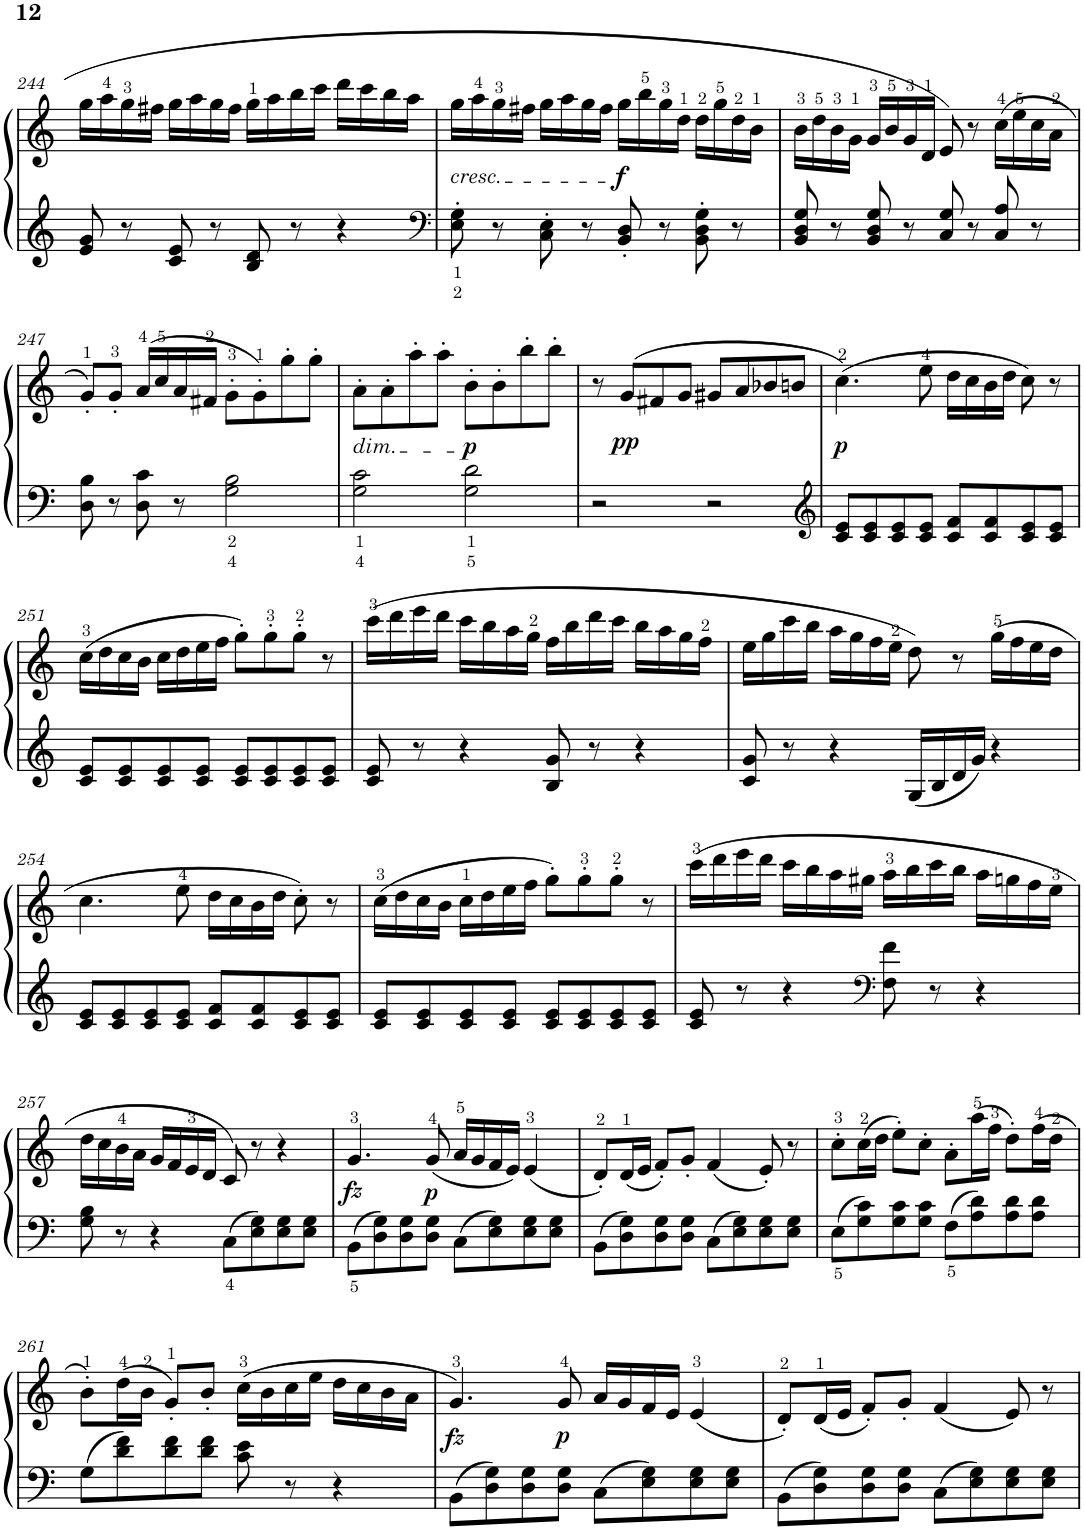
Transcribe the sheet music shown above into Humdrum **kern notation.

**kern	**kern	**dynam
*part1	*part1	*part1
*staff2	*staff1	*staff1/2
*I"Piano	*	*
*I'Pno.	*	*
!!LO:PB:g=z
*clefG2	*clefG2	*
*k[]	*k[]	*
*M4/4	*M4/4	*
=244	=244	=244
8e/' 8g/'	16gg\LL	.
.	16aa\	.
8r	16gg\	.
.	16ff#X\JJ	.
8c/' 8e/'	16gg\LL	.
.	16aa\	.
8r	16gg\	.
.	16ff#\JJ	.
8B/' 8d/'	16gg\LL	.
.	16aa\	.
8r	16bb\	.
.	16ccc\JJ	.
4r	16ddd\LL	.
.	16ccc\	.
.	16bb\	.
.	16aa\JJ	.
=245	=245	=245
*clefF4	*	*
!	!LO:TX:b:i:t=cresc.	!
8E\' 8G\'	16gg\LL	.
.	16aa\	.
8r	16gg\	.
.	16ff#X\JJ	.
8C\' 8E\'	16gg\LL	.
.	16aa\	.
8r	16gg\	.
.	16ff#\JJ	.
!	!	!LO:DY:b
8BB/' 8D/'	16gg\LL	f
.	16bb\	.
8r	16gg\	.
.	16dd\JJ	.
8BB\' 8D\' 8G\'	16dd\LL	.
.	16gg\	.
8r	16dd\	.
.	16b\JJ	.
=246	=246	=246
8BB/ 8D/ 8G/	16b\LL	.
.	16dd\	.
8r	16b\	.
.	16g\JJ	.
8BB/ 8D/ 8G/	16g/LL	.
.	16b/	.
8r	16g/	.
.	16d/JJ	.
8C/ 8G/	8e/	.
8r	8r	.
8C/ 8A/	(16cc\LL	.
.	16ee\	.
8r	16cc\	.
.	16a\JJ	.
!!LO:LB:g=z
=247	=247	=247
8D\ 8B\	8g'/L)	.
8r	8g'/J	.
8D\ 8c\	(>16a/LL	.
.	16cc/	.
8r	16a/	.
.	16f#X/JJ	.
2G\ 2B\	8g'\L	.
.	8g'\)	.
.	8gg'\	.
.	8gg'\J	.
=248	=248	=248
!	!LO:TX:b:i:t=dim.	!
2G\ 2c\	8a'\L	.
.	8a'\	.
.	8aa'\	.
.	8aa'\J	.
!	!	!LO:DY:b
2G\ 2d\	8b'\L	p
.	8b'\	.
.	8bb'\	.
.	8bb'\J	.
=249	=249	=249
2r	8r	.
!	!	!LO:DY:b
.	(>8g/L	pp
.	8f#X/	.
.	8g/J	.
2r	8g#X/L	.
.	8a/	.
.	8b-X/	.
.	8bn/J	.
=250	=250	=250
*clefG2	*	*
!	!	!LO:DY:b
8c/ 8e/L	(4.cc\)	p
8c/ 8e/	.	.
8c/ 8e/	.	.
8c/ 8e/J	8ee\	.
8c/ 8f/L	16dd\LL	.
.	16cc\	.
8c/ 8f/	16b\	.
.	16dd\JJ	.
8c/ 8e/	8cc\)	.
8c/ 8e/J	8r	.
!!LO:LB:g=z
=251	=251	=251
8c/ 8e/L	(16cc\LL	.
.	16dd\	.
8c/ 8e/	16cc\	.
.	16b\JJ	.
8c/ 8e/	16cc\LL	.
.	16dd\	.
8c/ 8e/J	16ee\	.
.	16ff\JJ	.
8c/ 8e/L	8gg'\L)	.
8c/ 8e/	8gg'\	.
8c/ 8e/	8gg'\J	.
8c/ 8e/J	8r	.
=252	=252	=252
8c/ 8e/	(16ccc\LL	.
.	16ddd\	.
8r	16eee\	.
.	16ddd\JJ	.
4r	16ccc\LL	.
.	16bb\	.
.	16aa\	.
.	16gg\JJ	.
8B/ 8g/	16ff\LL	.
.	16bb\	.
8r	16ddd\	.
.	16ccc\JJ	.
4r	16bb\LL	.
.	16aa\	.
.	16gg\	.
.	16ff\JJ	.
=253	=253	=253
8c/ 8g/	16ee\LL	.
.	16gg\	.
8r	16ccc\	.
.	16bb\JJ	.
4r	16aa\LL	.
.	16gg\	.
.	16ff\	.
.	16ee\JJ	.
16G/LL	8dd\)	.
16B/	.	.
16d/	8r	.
16g/JJ	.	.
4r	(16gg\LL	.
.	16ff\	.
.	16ee\	.
.	16dd\JJ	.
!!LO:LB:g=z
=254	=254	=254
8c/ 8e/L	4.cc\	.
8c/ 8e/	.	.
8c/ 8e/	.	.
8c/ 8e/J	8ee\	.
8c/ 8f/L	16dd\LL	.
.	16cc\	.
8c/ 8f/	16b\	.
.	16dd\JJ	.
8c/ 8e/	8cc'\)	.
8c/ 8e/J	8r	.
=255	=255	=255
8c/ 8e/L	(16cc\LL	.
.	16dd\	.
8c/ 8e/	16cc\	.
.	16b\JJ	.
8c/ 8e/	16cc\LL	.
.	16dd\	.
8c/ 8e/J	16ee\	.
.	16ff\JJ	.
8c/ 8e/L	8gg'\L)	.
8c/ 8e/	8gg'\	.
8c/ 8e/	8gg'\J	.
8c/ 8e/J	8r	.
=256	=256	=256
8c/ 8e/	(16ccc\LL	.
.	16ddd\	.
8r	16eee\	.
.	16ddd\JJ	.
4r	16ccc\LL	.
.	16bb\	.
.	16aa\	.
.	16gg#X\JJ	.
*clefF4	*	*
8F\ 8f\	16aa\LL	.
.	16bb\	.
8r	16ccc\	.
.	16bb\JJ	.
4r	16aa\LL	.
.	16ggn\	.
.	16ff\	.
.	16ee\JJ	.
!!LO:LB:g=z
=257	=257	=257
8G\ 8B\	16dd\LL	.
.	16cc\	.
8r	16b\	.
.	16a\JJ	.
4r	16g/LL	.
.	16f/	.
.	16e/	.
.	16d/JJ	.
8C\L	8c/)	.
8E\ 8G\	8r	.
8E\ 8G\	4r	.
8E\ 8G\J	.	.
=258	=258	=258
!	!	!LO:DY:b
8BB\L	4.g/	fz
8D\ 8G\	.	.
8D\ 8G\	.	.
!	!	!LO:DY:b
8D\ 8G\J	(8g/	p
8C\L	16a/LL	.
.	16g/	.
8E\ 8G\	16f/	.
.	16e/JJ)	.
8E\ 8G\	(4e/	.
8E\ 8G\J	.	.
=259	=259	=259
8BB\L	8d'/L)	.
8D\ 8G\	(16d/L	.
.	16e/JJ	.
8D\ 8G\	8f'/L)	.
8D\ 8G\J	8g'/J	.
8C\L	(4f/	.
8E\ 8G\	.	.
8E\ 8G\	8e'/)	.
8E\ 8G\J	8r	.
=260	=260	=260
8E\L	8cc'\L	.
8G\ 8c\	(16cc\L	.
.	16dd\JJ	.
8G\ 8c\	8ee'\L)	.
8G\ 8c\J	8cc'\J	.
8F\L	8a'\L	.
8A\ 8d\	(16aa\L	.
.	16ff\JJ	.
8A\ 8d\	8dd'\L)	.
8A\ 8d\J	(16ff\L	.
.	16dd\JJ	.
!!LO:LB:g=z
=261	=261	=261
8G\L	8b'\L)	.
8d\ 8f\	(16dd\L	.
.	16b\JJ	.
8d\ 8f\	8g'/L)	.
8d\ 8f\J	8b'/J	.
8c\ 8e\	(16cc\LL	.
.	16b\	.
8r	16cc\	.
.	16ee\JJ	.
4r	16dd\LL	.
.	16cc\	.
.	16b\	.
.	16a\JJ	.
=262	=262	=262
!	!	!LO:DY:b
8BB\L	4.g/)	fz
8D\ 8G\	.	.
8D\ 8G\	.	.
!	!	!LO:DY:b
8D\ 8G\J	8g/	p
8C\L	16a/LL	.
.	16g/	.
8E\ 8G\	16f/	.
.	16e/JJ	.
8E\ 8G\	(4e/	.
8E\ 8G\J	.	.
=263	=263	=263
8BB\L	8d'/L)	.
8D\ 8G\	(16d/L	.
.	16e/JJ	.
8D\ 8G\	8f'/L)	.
8D\ 8G\J	8g'/J	.
8C\L	(4f/	.
8E\ 8G\	.	.
8E\ 8G\	8e/)	.
8E\ 8G\J	8r	.
=	=	=
*-	*-	*-
